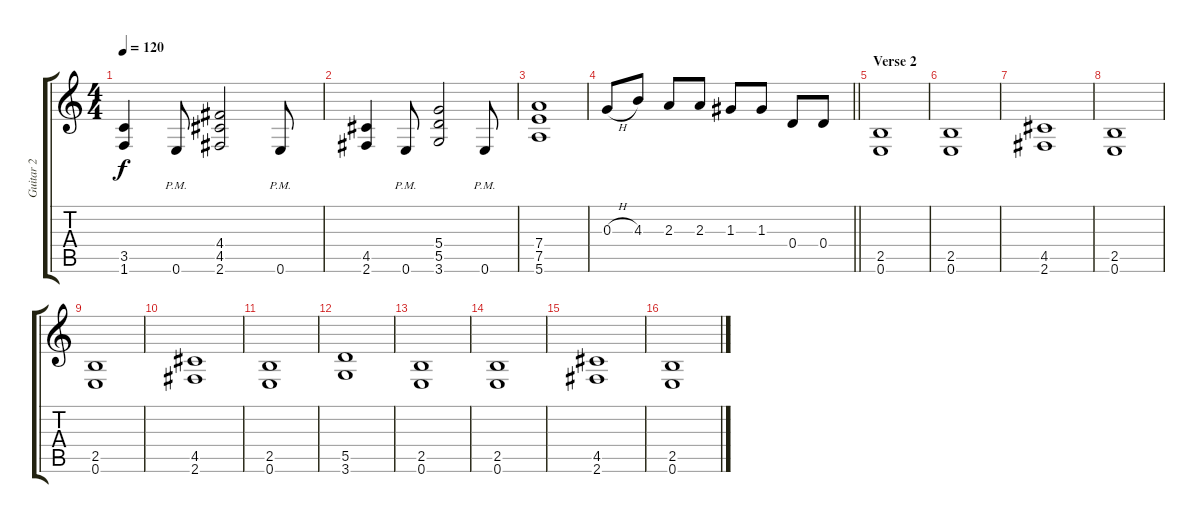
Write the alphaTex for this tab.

\track ("Guitar 2" "Guitar 2") {instrument distortionguitar}
\staff {score tabs}
\tuning (E4 B3 G3 D3 A2 E2) {hide}
\ts (4 4)
\tempo 120
\clef g2
\ks c
(3.5 1.6).4{dy f} 0.6{pm}.8 (4.4 4.5 2.6).2 0.6{pm}.8 |
(4.5 2.6).4 0.6{pm}.8 (5.4 5.5 3.6).2 0.6{pm}.8 |
(7.4 7.5 5.6).1 |
\barLineRight lightlight
0.3{h}.8 4.3.8 2.3.8 2.3.8 1.3.8 1.3.8 0.4.8 0.4.8 |
\section ("" "Verse 2")
(2.5 0.6).1 |
(2.5 0.6).1 |
(4.5 2.6).1 |
(2.5 0.6).1 |
(2.5 0.6).1 |
(4.5 2.6).1 |
(2.5 0.6).1 |
(5.5 3.6).1 |
(2.5 0.6).1 |
(2.5 0.6).1 |
(4.5 2.6).1 |
(2.5 0.6).1
